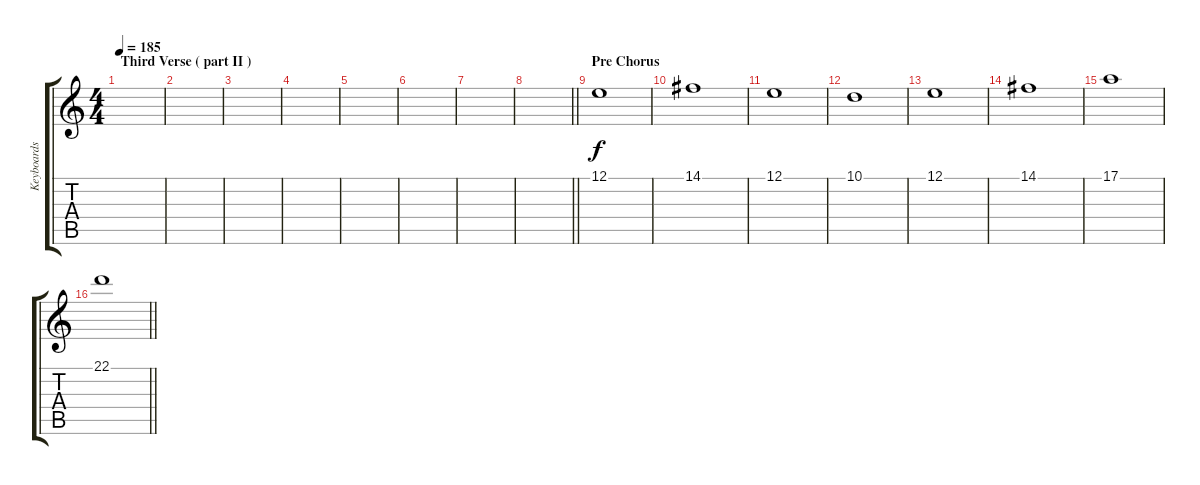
\track ("Keyboards" "Keyboards") {instrument stringensemble1}
\staff {score tabs}
\tuning (E4 B3 G3 D3 A2 E2) {hide}
\ts (4 4)
\section ("" "Third Verse ( part II )")
\tempo 185
\clef g2
\ks c
|
|
|
|
|
|
|
\barLineRight lightlight
|
\section ("" "Pre Chorus ")
12.1.1{instrument fx5brightness} |
14.1.1 |
12.1.1 |
10.1.1 |
12.1.1 |
14.1.1 |
17.1.1 |
\barLineRight lightlight
22.1.1
